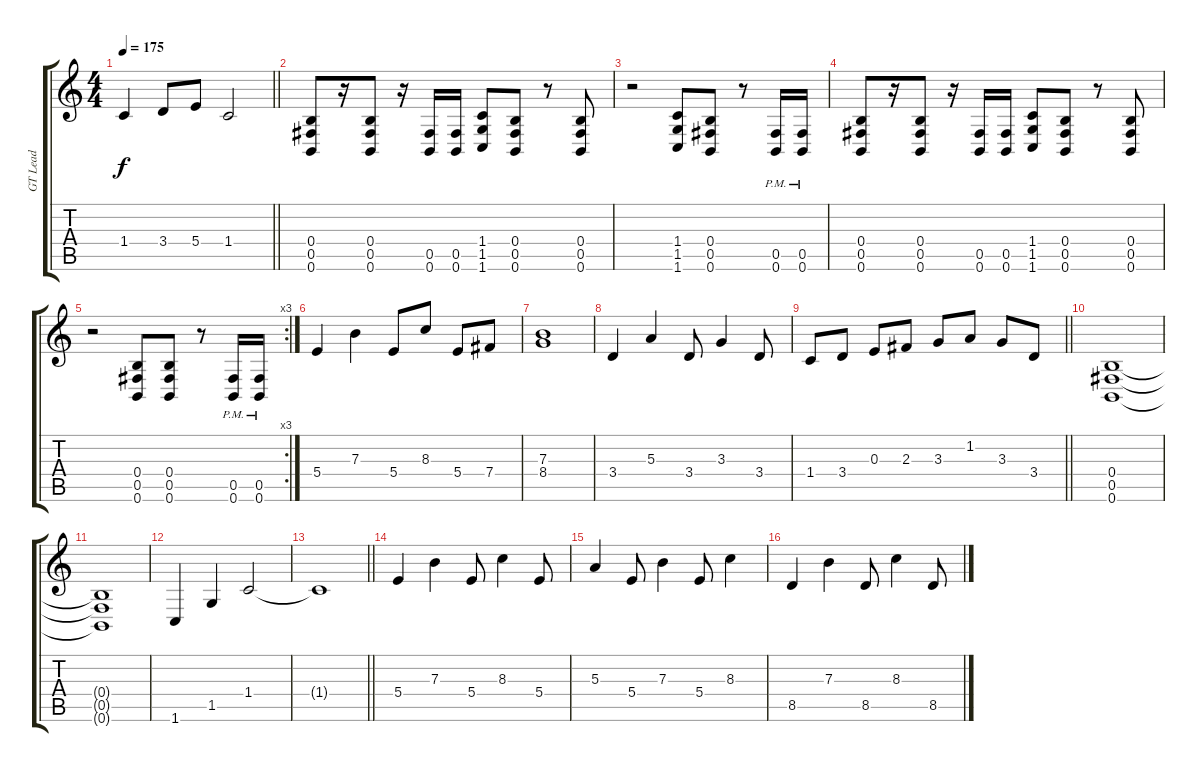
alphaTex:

\track ("GT Lead" "GT Lead") {instrument distortionguitar}
\staff {score tabs}
\tuning (Db4 Ab3 E3 B2 Gb2 B1) {hide}
\ts (4 4)
\tempo 175
\clef g2
\barLineRight lightlight
\ks c
1.4.4{dy f} 3.4.8 5.4.8 1.4.2 |
(0.4 0.5 0.6).8 r.16 (0.4 0.5 0.6).8 r.16 (0.5 0.6).16 (0.5 0.6).16 (1.4 1.5 1.6).8 (0.4 0.5 0.6).8 r.8 (0.4 0.5 0.6).8 |
r.2 (1.4 1.5 1.6).8 (0.4 0.5 0.6).8 r.8 (0.5{pm} 0.6{pm}).16 (0.5{pm} 0.6{pm}).16 |
(0.4 0.5 0.6).8 r.16 (0.4 0.5 0.6).8 r.16 (0.5 0.6).16 (0.5 0.6).16 (1.4 1.5 1.6).8 (0.4 0.5 0.6).8 r.8 (0.4 0.5 0.6).8 |
\rc 3
r.2 (0.4 0.5 0.6).8 (0.4 0.5 0.6).8 r.8 (0.5{pm} 0.6{pm}).16 (0.5{pm} 0.6{pm}).16 |
5.4.4 7.3.4 5.4.8 8.3.8 5.4.8 7.4.8 |
(7.3 8.4).1 |
3.4.4 5.3.4 3.4.8 3.3.4 3.4.8 |
\barLineRight lightlight
1.4.8 3.4.8 0.3.8 2.3.8 3.3.8 1.2.8 3.3.8 3.4.8 |
(0.4 0.5 0.6).1 |
(0.4{t} 0.5{t} 0.6{t}).1 |
1.6.4 1.5.4 1.4.2 |
\barLineRight lightlight
1.4{t}.1 |
5.4.4{instrument electricguitarjazz} 7.3.4 5.4.8 8.3.4 5.4.8 |
5.3.4 5.4.8 7.3.4 5.4.8 8.3.4 |
8.5.4 7.3.4 8.5.8 8.3.4 8.5.8
